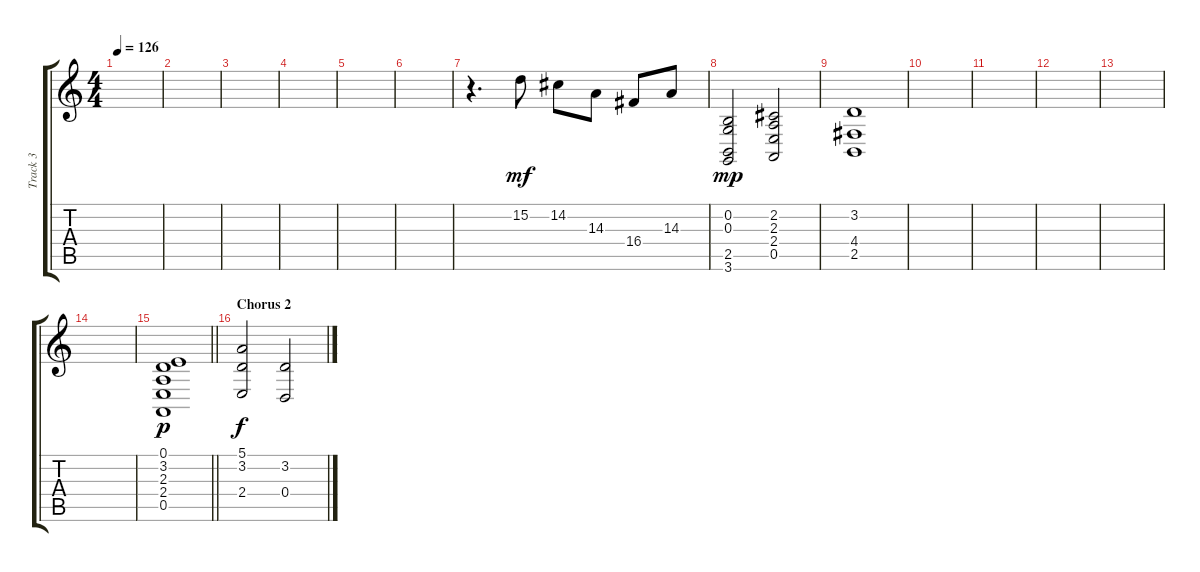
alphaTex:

\track ("Track 3" "Track 3") {instrument synthstrings2}
\staff {score tabs}
\tuning (E4 B3 G3 D3 A2 E2) {hide}
\ts (4 4)
\tempo 126
\clef g2
\ks c
|
|
|
|
|
|
r.4{d balance 0 instrument stringensemble1} 15.2.8{dy mf} 14.2.8 14.3.8 16.4.8 14.3.8 |
(0.2 0.3 2.5 3.6).2{dy mp volume 7 balance 10 instrument choiraahs} (2.2 2.3 2.4 0.5).2 |
(3.2 4.4 2.5).1 |
|
|
|
|
|
\barLineRight lightlight
(0.1 3.2 2.3 2.4 0.5).1{dy p balance 0} |
\section ("" "Chorus 2")
(5.1 3.2 2.4).2{dy f balance 10 instrument synthstrings1} (3.2 0.4).2
